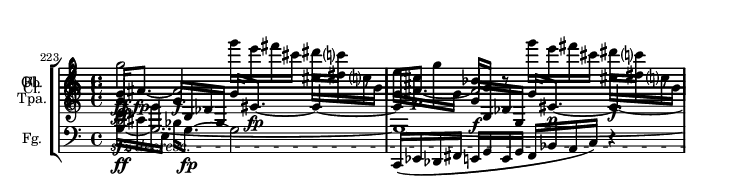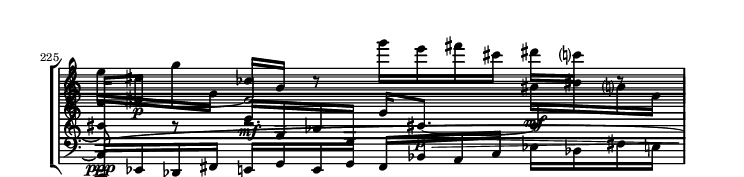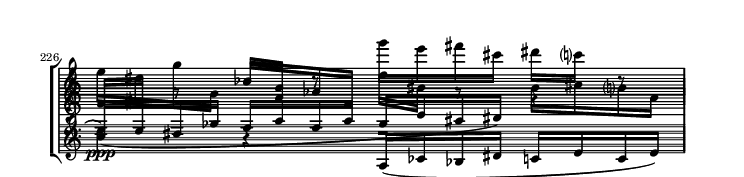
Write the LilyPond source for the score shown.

\version "2.10.33"

\include "../config/lib.ly"

#(set-global-staff-size 12.5)

global = {
  \time 4/4
  \set Score.currentBarNumber = #223
  \bar ""
  \bracketUp
}

flauta = {
  \relative c''' {
    g2\ff g'16 e fis cis dis c? r8
    %% toca também material do fagote transposto oitava acima
    e,16 cis g' e, bes' g r8 g''16 e fis cis dis c? r8
    e,16 cis g' e, bes' g r8 g''16 e fis cis dis c? r8
    e,16 cis g' e, bes' g r8 g''16 e fis cis dis c? r8
  }
}

oboe = {
  \relative c' {
    e16 fis8.~\fp fis2\f cis'16 dis c? g
    e fis8.~\p fis2 cis'16\f dis c? g
    e fis8.~\p fis2 cis'16\mf dis c? g
    %% toca também material do clarinte transposto oitava acima
    e fis r8 e'16 g, bes e, g' cis, r8 cis16 dis c? g
  }
}

clarinete = {
  \relative c' {
    e4\ff e16 g, bes e, g' cis,8.~\fp cis4~
    cis4 e16\f g, bes e, g' cis,8.~\p cis4~
    cis4 e16\mf g, bes e, g' cis,8.~\p\> cis4
    \setTextCresc
    e,16\ppp( g fis bes a c a c bes e cis dis) r4
  }
}

fagote = {
  \clef bass
  \relative c' {
    e16\ff cis g' e, bes' g8.~\fp g2
    c,,16\ppp( ees des fis e g e g fis bes a c) r4
    c,16( ees des fis e g e g fis bes a c ees des fis e
    g4) r c,,16( ees des fis e g e g)
  }
}

trompa = {
  \relative c' {
    \setTextDecresc
    g8~\sfz\> g2..~
    g1~
    g8\ppp r8 r2.
    R1
  }
}

\score {
  \new StaffGroup <<
    \new Staff <<
      \set Staff.instrumentName = \markup {\hcenter-in #5 "Fl."}
      \global
      \flauta
    >>
    \new Staff <<
      \set Staff.instrumentName = \markup {\hcenter-in #5 "Ob."}
      \global
      \oboe
    >>
    \new Staff <<
      \set Staff.instrumentName = \markup {\hcenter-in #5 "Cl."}
      \global
      \clarinete
    >>
    \new Staff <<
      \set Staff.instrumentName = \markup {\hcenter-in #5 "Tpa."}
      \global
      \trompa
    >>
    \new Staff <<
      \set Staff.instrumentName = \markup {\hcenter-in #5 "Fg."}
      \global
      \fagote
    >>
  >>
  \layout {
    \context {
      \Staff \consists "Horizontal_bracket_engraver"
    }
  }
}
\paper {
  paper-width = 12.6\cm
  paper-height = 3\cm
  line-width = 13.5\cm
  head-separation = -1\cm
  left-margin = -1.2\cm
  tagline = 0
  print-page-number = #'nil
  head-separation = -1\cm
  indent = #0
}
